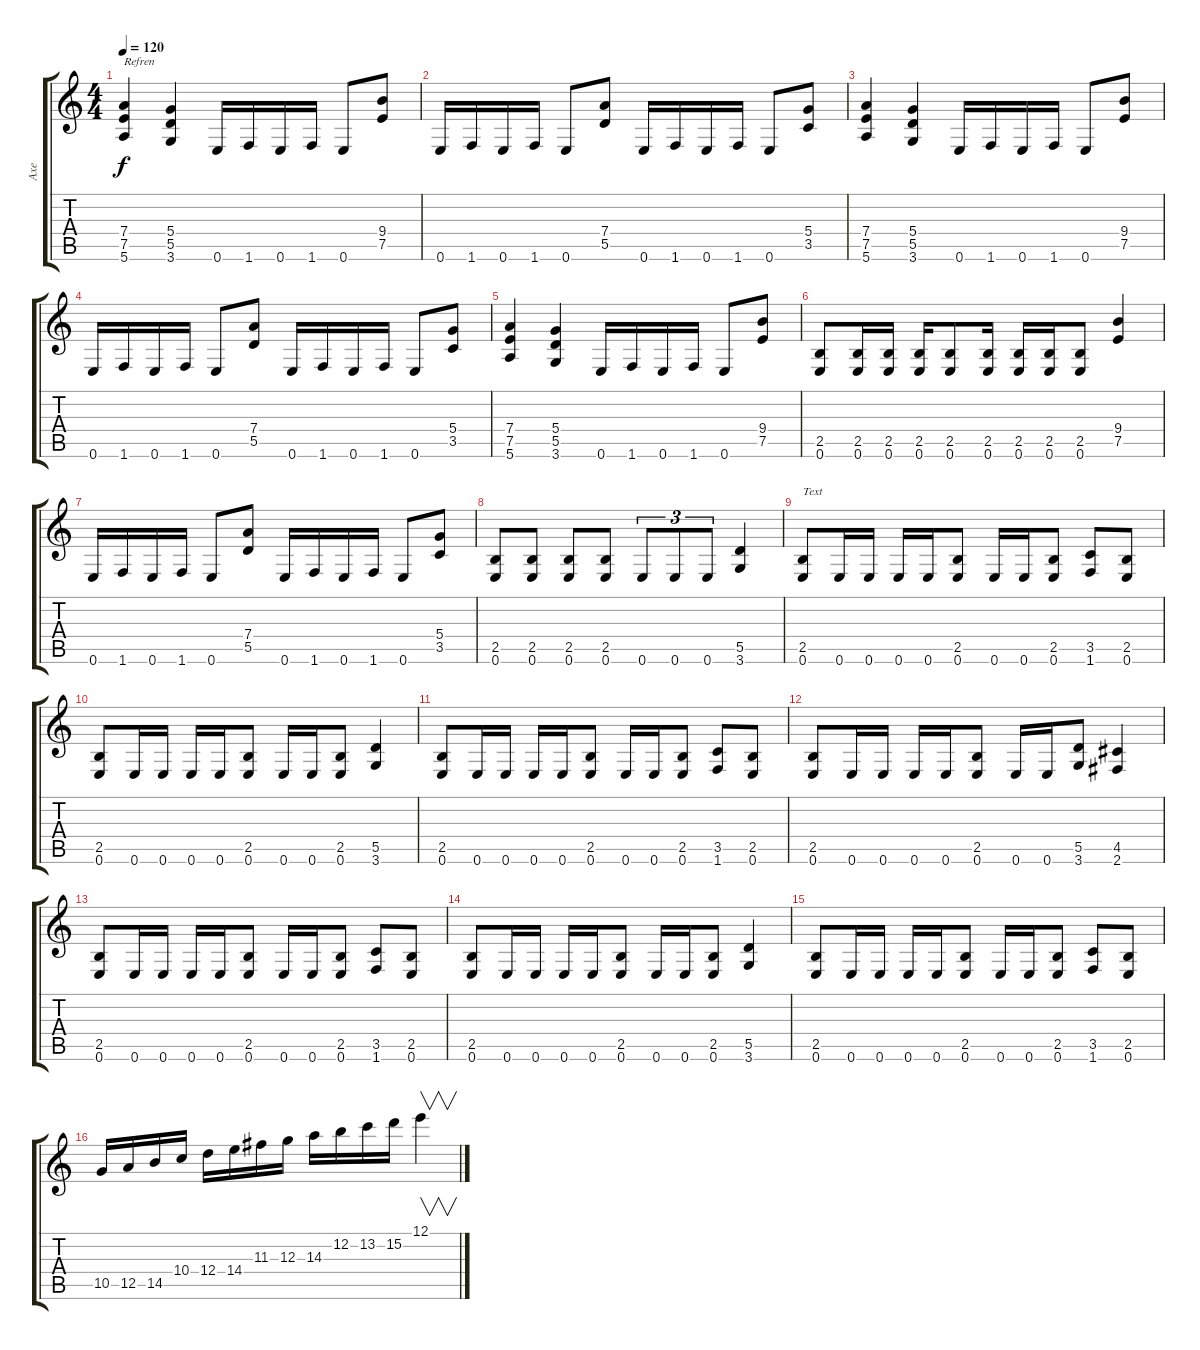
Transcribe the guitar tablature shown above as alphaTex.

\track ("Axe" "Axe") {instrument distortionguitar}
\staff {score tabs}
\tuning (E4 B3 G3 D3 A2 E2) {hide}
\ts (4 4)
\tempo 120
\clef g2
\ks c
(7.4 7.5 5.6).4{txt "Refren" dy f} (5.4 5.5 3.6).4 0.6.16 1.6.16 0.6.16 1.6.16 0.6.8 (9.4 7.5).8 |
0.6.16 1.6.16 0.6.16 1.6.16 0.6.8 (7.4 5.5).8 0.6.16 1.6.16 0.6.16 1.6.16 0.6.8 (5.4 3.5).8 |
(7.4 7.5 5.6).4 (5.4 5.5 3.6).4 0.6.16 1.6.16 0.6.16 1.6.16 0.6.8 (9.4 7.5).8 |
0.6.16 1.6.16 0.6.16 1.6.16 0.6.8 (7.4 5.5).8 0.6.16 1.6.16 0.6.16 1.6.16 0.6.8 (5.4 3.5).8 |
(7.4 7.5 5.6).4 (5.4 5.5 3.6).4 0.6.16 1.6.16 0.6.16 1.6.16 0.6.8 (9.4 7.5).8 |
(2.5 0.6).8 (2.5 0.6).16 (2.5 0.6).16 (2.5 0.6).16 (2.5 0.6).8 (2.5 0.6).16 (2.5 0.6).16 (2.5 0.6).16 (2.5 0.6).8 (9.4 7.5).4 |
0.6.16 1.6.16 0.6.16 1.6.16 0.6.8 (7.4 5.5).8 0.6.16 1.6.16 0.6.16 1.6.16 0.6.8 (5.4 3.5).8 |
(2.5 0.6).8 (2.5 0.6).8 (2.5 0.6).8 (2.5 0.6).8 0.6.8{tu (3 2)} 0.6.8{tu (3 2)} 0.6.8{tu (3 2)} (5.5 3.6).4 |
(2.5 0.6).8{txt "Text"} 0.6.16 0.6.16 0.6.16 0.6.16 (2.5 0.6).8 0.6.16 0.6.16 (2.5 0.6).8 (3.5 1.6).8 (2.5 0.6).8 |
(2.5 0.6).8 0.6.16 0.6.16 0.6.16 0.6.16 (2.5 0.6).8 0.6.16 0.6.16 (2.5 0.6).8 (5.5 3.6).4 |
(2.5 0.6).8 0.6.16 0.6.16 0.6.16 0.6.16 (2.5 0.6).8 0.6.16 0.6.16 (2.5 0.6).8 (3.5 1.6).8 (2.5 0.6).8 |
(2.5 0.6).8 0.6.16 0.6.16 0.6.16 0.6.16 (2.5 0.6).8 0.6.16 0.6.16 (5.5 3.6).8 (4.5 2.6).4 |
(2.5 0.6).8 0.6.16 0.6.16 0.6.16 0.6.16 (2.5 0.6).8 0.6.16 0.6.16 (2.5 0.6).8 (3.5 1.6).8 (2.5 0.6).8 |
(2.5 0.6).8 0.6.16 0.6.16 0.6.16 0.6.16 (2.5 0.6).8 0.6.16 0.6.16 (2.5 0.6).8 (5.5 3.6).4 |
(2.5 0.6).8 0.6.16 0.6.16 0.6.16 0.6.16 (2.5 0.6).8 0.6.16 0.6.16 (2.5 0.6).8 (3.5 1.6).8 (2.5 0.6).8 |
10.5.16 12.5.16 14.5.16 10.4.16 12.4.16 14.4.16 11.3.16 12.3.16 14.3.16 12.2.16 13.2.16 15.2.16 12.1.4{v}
